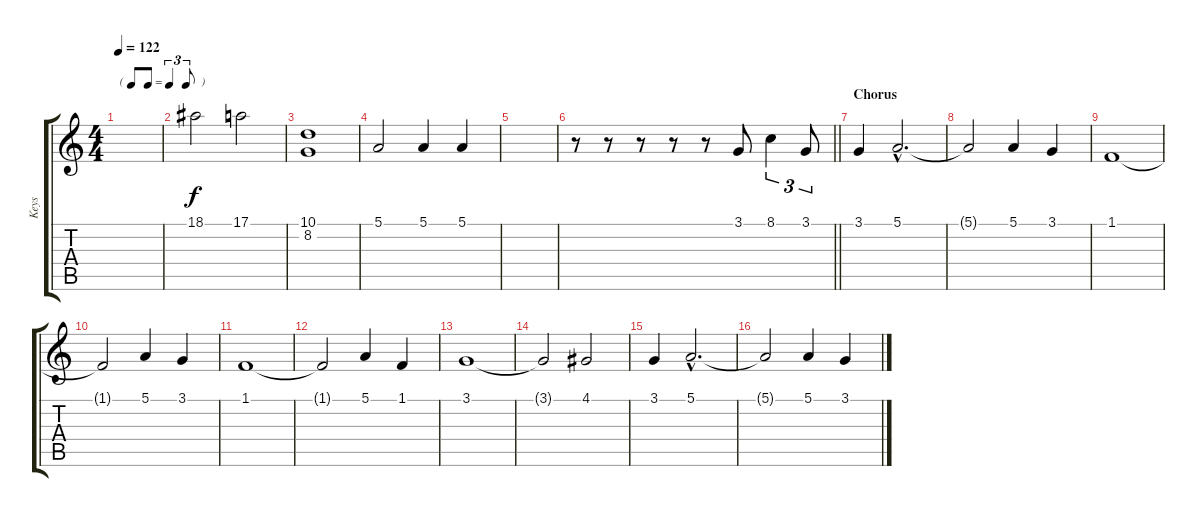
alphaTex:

\track ("Keys" "Keys") {instrument pad6metallic}
\staff {score tabs}
\tuning (E4 B3 G3 D3 A2 E2) {hide}
\ts (4 4)
\tf triplet8th
\tempo 122
\clef g2
\ks c
|
18.1.2 17.1.2 |
(10.1 8.2).1 |
5.1.2 5.1.4 5.1.4 |
|
\barLineRight lightlight
r.8 r.8 r.8 r.8 r.8 3.1.8 8.1.4{tu (3 2)} 3.1.8{tu (3 2)} |
\section ("" "Chorus")
3.1.4 5.1{hac}.2{d} |
5.1{t}.2 5.1.4 3.1.4 |
1.1.1 |
1.1{t}.2 5.1.4 3.1.4 |
1.1.1 |
1.1{t}.2 5.1.4 1.1.4 |
3.1.1 |
3.1{t}.2 4.1.2 |
3.1.4 5.1{hac}.2{d} |
5.1{t}.2 5.1.4 3.1.4
